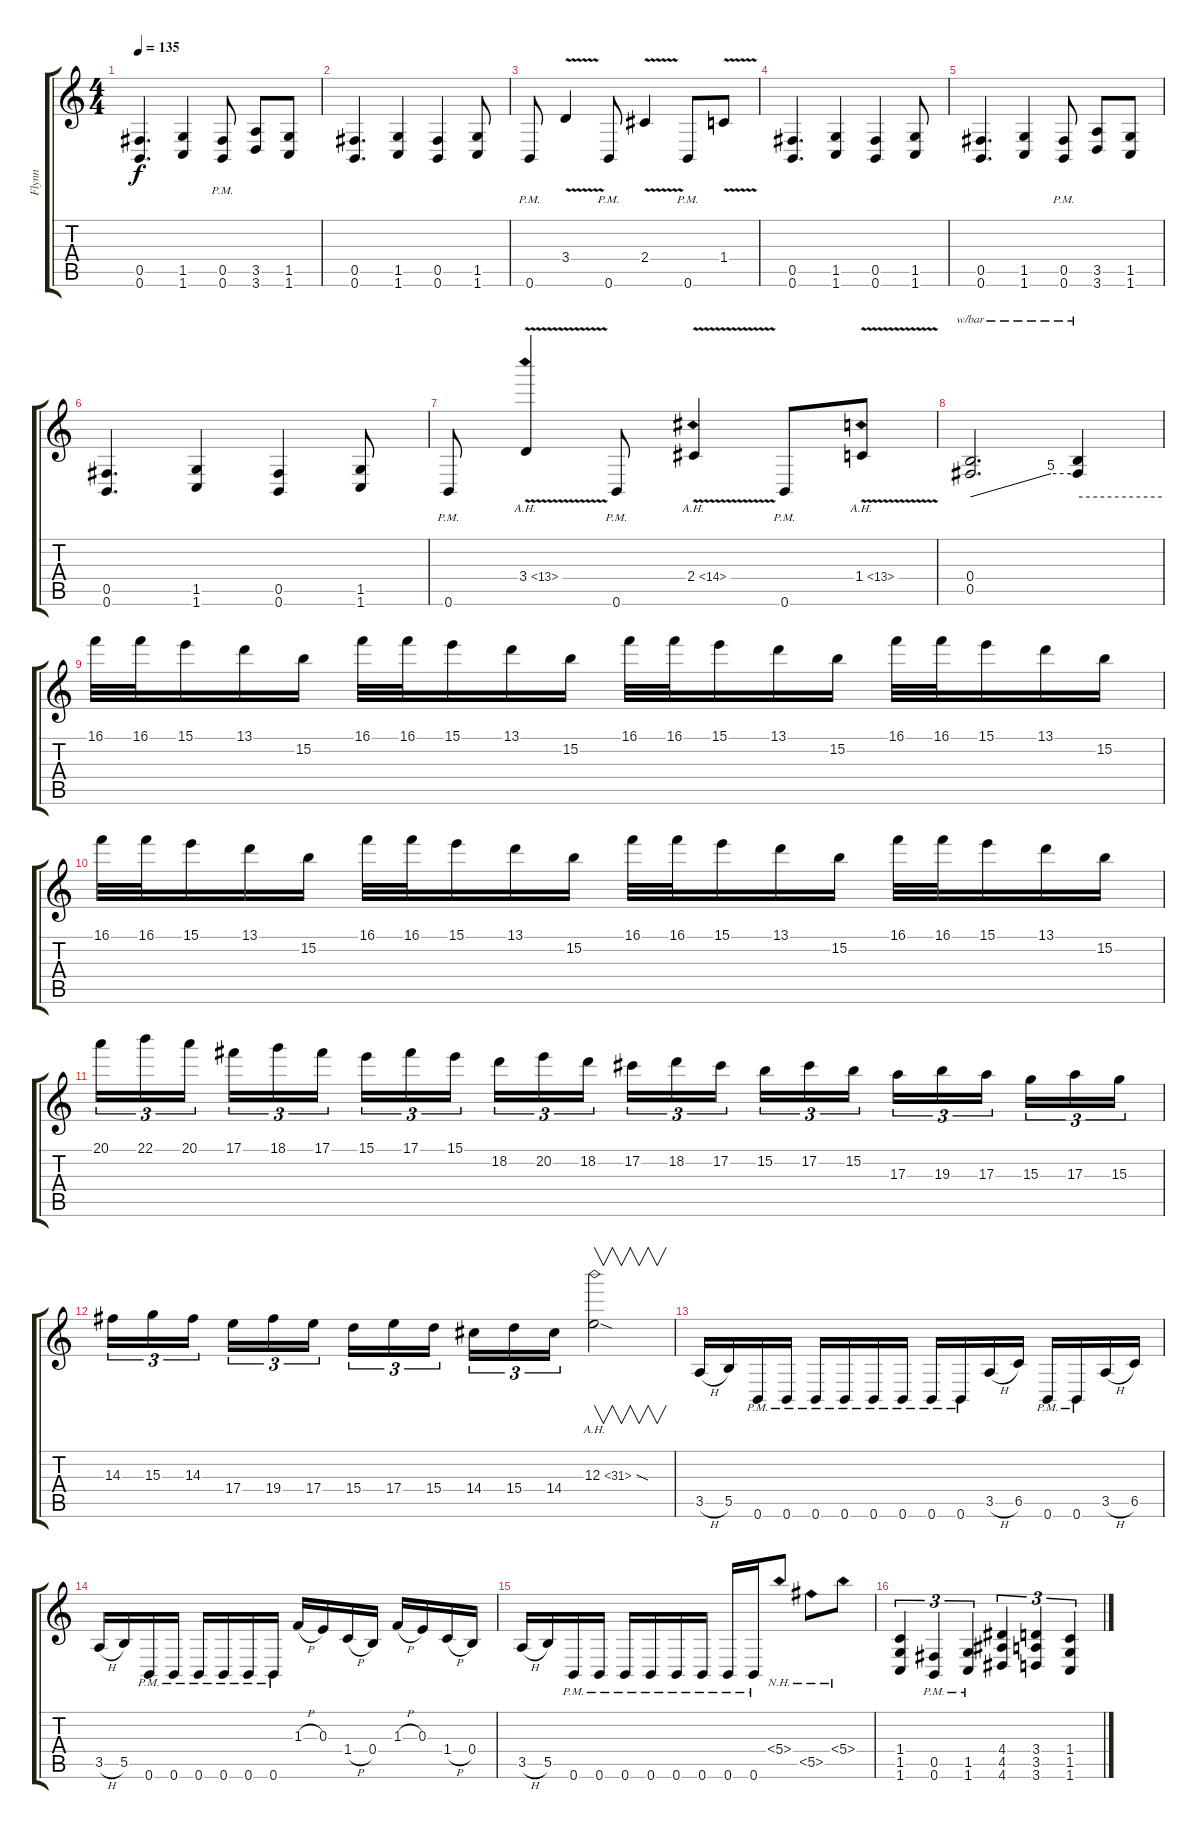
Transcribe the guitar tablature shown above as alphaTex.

\track ("Flynn" "Flynn") {instrument distortionguitar}
\staff {score tabs}
\tuning (Db4 Ab3 E3 B2 Gb2 B1) {hide}
\ts (4 4)
\tempo 135
\clef g2
\ks c
(0.5 0.6).4{d dy f} (1.5 1.6).4 (0.5{pm} 0.6{pm}).8 (3.5 3.6).8 (1.5 1.6).8 |
(0.5 0.6).4{d} (1.5 1.6).4 (0.5 0.6).4 (1.5 1.6).8 |
0.6{pm}.8 3.4{v}.4 0.6{pm}.8 2.4{v}.4 0.6{pm}.8 1.4{v}.8 |
(0.5 0.6).4{d} (1.5 1.6).4 (0.5 0.6).4 (1.5 1.6).8 |
(0.5 0.6).4{d} (1.5 1.6).4 (0.5{pm} 0.6{pm}).8 (3.5 3.6).8 (1.5 1.6).8 |
(0.5 0.6).4{d} (1.5 1.6).4 (0.5 0.6).4 (1.5 1.6).8 |
0.6{pm}.8 3.4{ah 10 v}.4 0.6{pm}.8 2.4{ah 12 v}.4 0.6{pm}.8 1.4{ah 12 v}.8 |
(0.4 0.5).2{d tbe (custom default 0 0 45 20 60 20)} (0.4{t} 0.5{t}).4{tbe (hold default 0 0 60 0)} |
16.1.32 16.1.32 15.1.16 13.1.16 15.2.16 16.1.32 16.1.32 15.1.16 13.1.16 15.2.16 16.1.32 16.1.32 15.1.16 13.1.16 15.2.16 16.1.32 16.1.32 15.1.16 13.1.16 15.2.16 |
16.1.32 16.1.32 15.1.16 13.1.16 15.2.16 16.1.32 16.1.32 15.1.16 13.1.16 15.2.16 16.1.32 16.1.32 15.1.16 13.1.16 15.2.16 16.1.32 16.1.32 15.1.16 13.1.16 15.2.16 |
20.1.16{tu (3 2)} 22.1.16{tu (3 2)} 20.1.16{tu (3 2) beam splitsecondary} 17.1.16{tu (3 2)} 18.1.16{tu (3 2)} 17.1.16{tu (3 2)} 15.1.16{tu (3 2)} 17.1.16{tu (3 2)} 15.1.16{tu (3 2) beam splitsecondary} 18.2.16{tu (3 2)} 20.2.16{tu (3 2)} 18.2.16{tu (3 2)} 17.2.16{tu (3 2)} 18.2.16{tu (3 2)} 17.2.16{tu (3 2) beam splitsecondary} 15.2.16{tu (3 2)} 17.2.16{tu (3 2)} 15.2.16{tu (3 2)} 17.3.16{tu (3 2)} 19.3.16{tu (3 2)} 17.3.16{tu (3 2) beam splitsecondary} 15.3.16{tu (3 2)} 17.3.16{tu (3 2)} 15.3.16{tu (3 2)} |
14.3.16{tu (3 2)} 15.3.16{tu (3 2)} 14.3.16{tu (3 2) beam splitsecondary} 17.4.16{tu (3 2)} 19.4.16{tu (3 2)} 17.4.16{tu (3 2)} 15.4.16{tu (3 2)} 17.4.16{tu (3 2)} 15.4.16{tu (3 2) beam splitsecondary} 14.4.16{tu (3 2)} 15.4.16{tu (3 2)} 14.4.16{tu (3 2)} 12.3{ah 19 sod}.2{v} |
3.5{h}.16 5.5.16 0.6{pm}.16 0.6{pm}.16 0.6{pm}.16 0.6{pm}.16 0.6{pm}.16 0.6{pm}.16 0.6{pm}.16 0.6{pm}.16 3.5{h}.16 6.5.16 0.6{pm}.16 0.6{pm}.16 3.5{h}.16 6.5.16 |
3.5{h}.16 5.5.16 0.6{pm}.16 0.6{pm}.16 0.6{pm}.16 0.6{pm}.16 0.6{pm}.16 0.6{pm}.16 1.3{h}.16 0.3.16 1.4{h}.16 0.4.16 1.3{h}.16 0.3.16 1.4{h}.16 0.4.16 |
3.5{h}.16 5.5.16 0.6{pm}.16 0.6{pm}.16 0.6{pm}.16 0.6{pm}.16 0.6{pm}.16 0.6{pm}.16 0.6{pm}.16 0.6{pm}.16 5.4{nh}.8 5.5{nh}.8 5.4{nh}.8 |
(1.4 1.5 1.6).4{tu (3 2)} (0.5{pm} 0.6{pm}).4{tu (3 2)} (1.5{pm} 1.6{pm}).4{tu (3 2)} (4.4 4.5 4.6).4{tu (3 2)} (3.4 3.5 3.6).4{tu (3 2)} (1.4 1.5 1.6).4{tu (3 2)}
